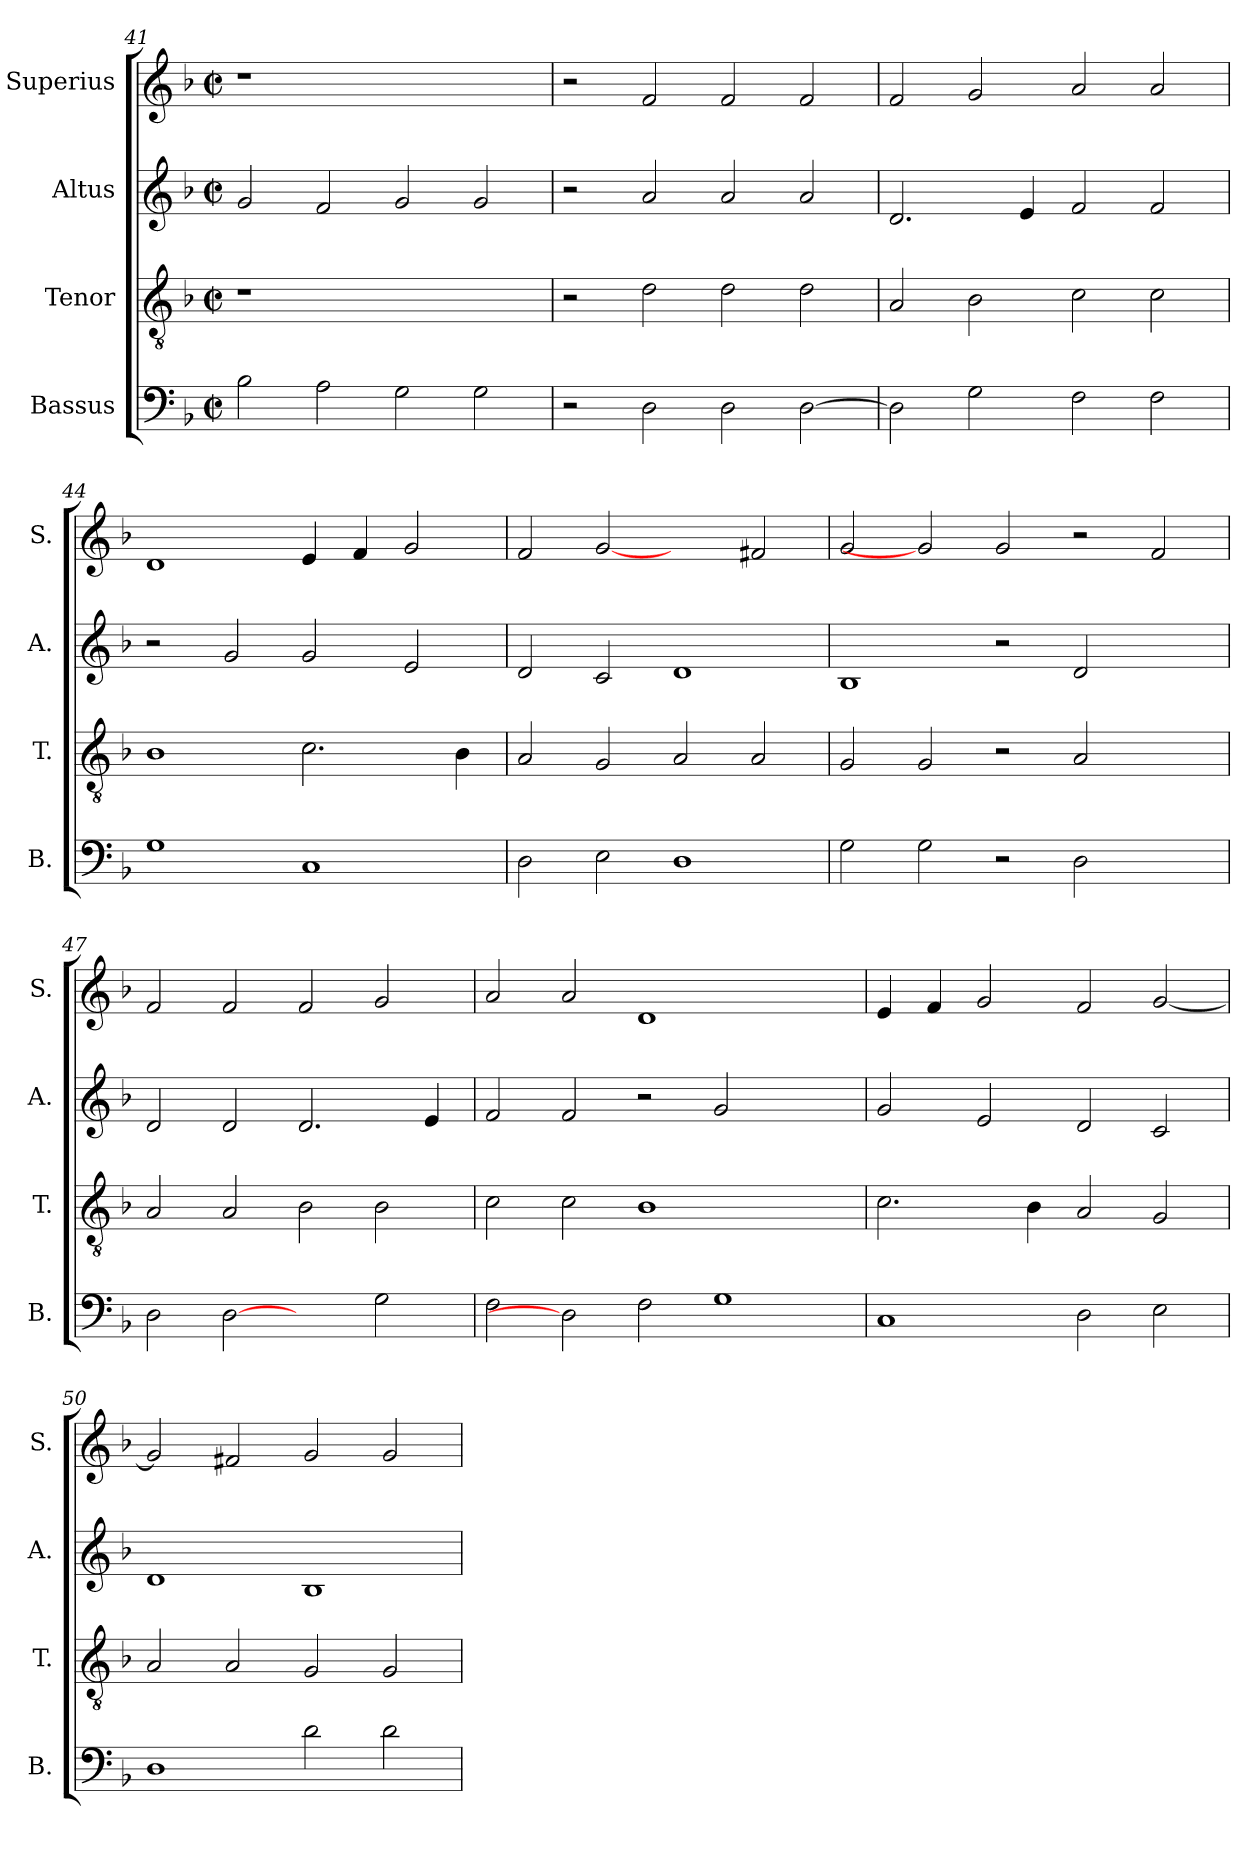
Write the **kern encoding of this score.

**kern	**kern	**kern	**kern
*part4	*part3	*part2	*part1
*staff4	*staff3	*staff2	*staff1
*I"Bassus	*I"Tenor	*I"Altus	*I"Superius
*I'B.	*I'T.	*I'A.	*I'S.
*clefF4	*clefGv2	*clefG2	*clefG2
*	*ITrd7c12	*	*
*k[b-]	*k[b-]	*k[b-]	*k[b-]
*F:	*F:	*F:	*F:
*M2/2	*M2/2	*M2/2	*M2/2
*met(c|)	*met(c|)	*met(c|)	*met(c|)
=41	=41	=41	=41
!	!LO:N:vis=1	!	!LO:N:vis=1
2B-i\	1r	2gi/	1r
2Ai\	.	2fi/	.
2Gi\	1ryy	2gi/	1ryy
2Gi\	.	2gi/	.
=42	=42	=42	=42
2r	2r	2r	2r
2Di\	2Di\	2ai/	2fi/
2Di\	2Di\	2ai/	2fi/
[>2Di\	2Di\	2ai/	2fi/
!!LO:PB:g=z
=43	=43	=43	=43
2Di\]	2AAi/	2.di/	2fi/
2Gi\	2BB-i\	.	2gi/
.	.	4ei/	.
2Fi\	2Ci\	2fi/	2ai/
2Fi\	2Ci\	2fi/	2ai/
=44	=44	=44	=44
1Gi	1BB-i	2r	1di
.	.	2gi/	.
1Ci	2.Ci\	2gi/	4ei/
.	.	.	4fi/
.	.	2ei/	2gi/
.	4BB-i\	.	.
=45	=45	=45	=45
2Di\	2AAi/	2di/	2fi/
2Ei\	2GGi/	2ci/	[2gi
1Di	2AAi/	1di	2ryy
.	2AAi/	.	2f#Xi/
=46	=46	=46	=46
2Gi\	2GGi/	1B-i	2gi/
2Gi\	2GGi/	.	2gi]
2r	2r	2r	2gi/
2Di\	2AAi/	2di/	2r
2ryy	2ryy	2ryy	2fi/
=47	=47	=47	=47
2Di\	2AAi/	2di/	2fi/
[2Di	2AAi/	2di/	2fi/
2ryy	2BB-i\	2.di/	2fi/
2Gi\	2BB-i\	.	2gi/
.	.	4ei/	.
!!LO:LB:g=z
=48	=48	=48	=48
2Fi\	2Ci\	2fi/	2ai/
2Di]	2Ci\	2fi/	2ai/
2Fi\	1BB-i	2r	1di
1Gi	.	2gi/	.
.	2ryy	2ryy	2ryy
=49	=49	=49	=49
1Ci	2.Ci\	2gi/	4ei/
.	.	.	4fi/
.	.	2ei/	2gi/
.	4BB-i\	.	.
2Di\	2AAi/	2di/	2fi/
2Ei\	2GGi/	2ci/	[<2gi/
=50	=50	=50	=50
1Di	2AAi/	1di	2gi/]
.	2AAi/	.	2f#Xi/
2di\	2GGi/	1B-i	2gi/
2di\	2GGi/	.	2gi/
=	=	=	=
*-	*-	*-	*-
